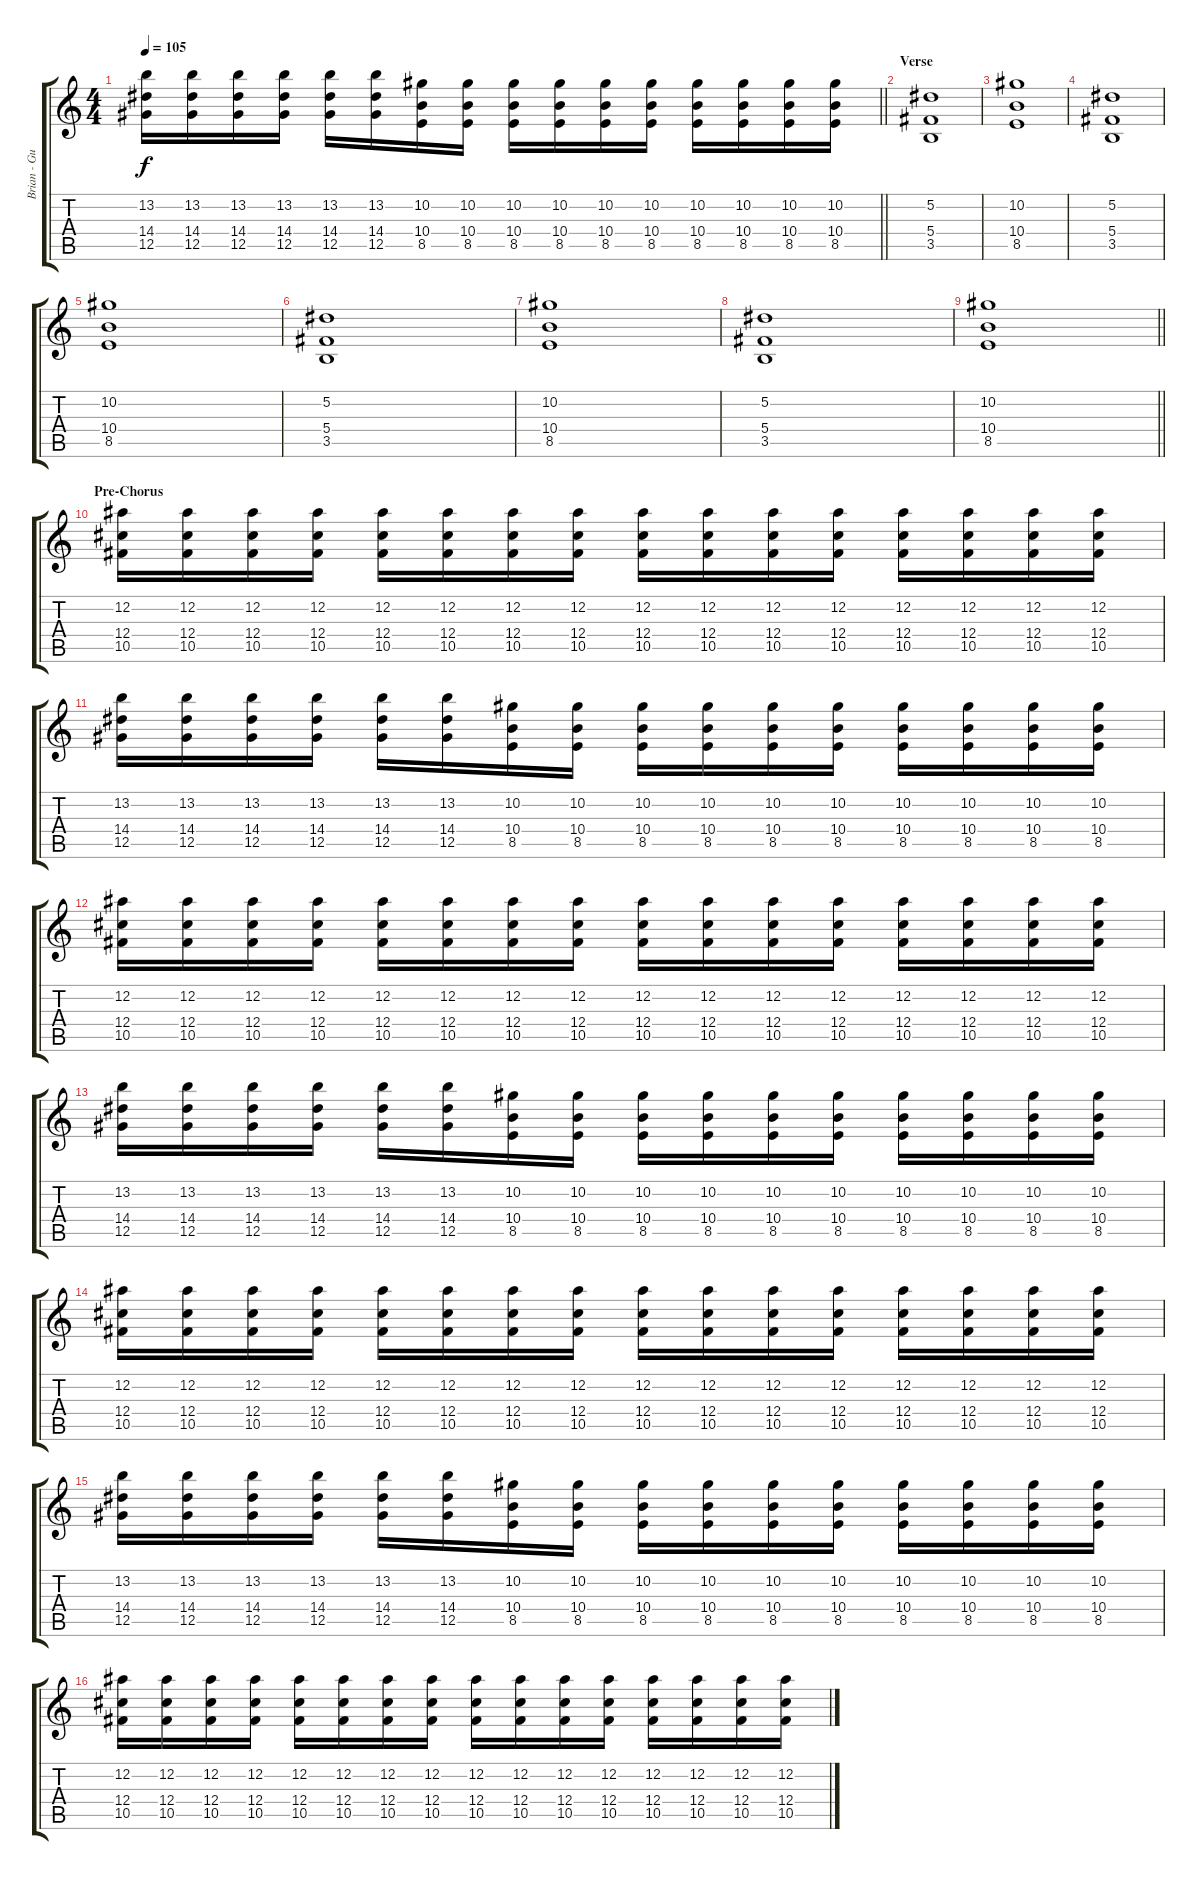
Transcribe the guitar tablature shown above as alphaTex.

\track ("Brian - Guitar Overdub" "Brian - Gu") {instrument electricguitarclean}
\staff {score tabs}
\tuning (Eb4 Bb3 Gb3 Db3 Ab2 Eb2) {hide}
\ts (4 4)
\tempo 105
\clef g2
\barLineRight lightlight
\ks c
(13.2 14.4 12.5).16{dy f} (13.2 14.4 12.5).16 (13.2 14.4 12.5).16 (13.2 14.4 12.5).16 (13.2 14.4 12.5).16 (13.2 14.4 12.5).16 (10.2 10.4 8.5).16 (10.2 10.4 8.5).16 (10.2 10.4 8.5).16 (10.2 10.4 8.5).16 (10.2 10.4 8.5).16 (10.2 10.4 8.5).16 (10.2 10.4 8.5).16 (10.2 10.4 8.5).16 (10.2 10.4 8.5).16 (10.2 10.4 8.5).16 |
\section ("" "Verse")
(5.2 5.4 3.5).1 |
(10.2 10.4 8.5).1 |
(5.2 5.4 3.5).1 |
(10.2 10.4 8.5).1 |
(5.2 5.4 3.5).1 |
(10.2 10.4 8.5).1 |
(5.2 5.4 3.5).1 |
\barLineRight lightlight
(10.2 10.4 8.5).1 |
\section ("" "Pre-Chorus")
(12.2 12.4 10.5).16 (12.2 12.4 10.5).16 (12.2 12.4 10.5).16 (12.2 12.4 10.5).16 (12.2 12.4 10.5).16 (12.2 12.4 10.5).16 (12.2 12.4 10.5).16 (12.2 12.4 10.5).16 (12.2 12.4 10.5).16 (12.2 12.4 10.5).16 (12.2 12.4 10.5).16 (12.2 12.4 10.5).16 (12.2 12.4 10.5).16 (12.2 12.4 10.5).16 (12.2 12.4 10.5).16 (12.2 12.4 10.5).16 |
(13.2 14.4 12.5).16 (13.2 14.4 12.5).16 (13.2 14.4 12.5).16 (13.2 14.4 12.5).16 (13.2 14.4 12.5).16 (13.2 14.4 12.5).16 (10.2 10.4 8.5).16 (10.2 10.4 8.5).16 (10.2 10.4 8.5).16 (10.2 10.4 8.5).16 (10.2 10.4 8.5).16 (10.2 10.4 8.5).16 (10.2 10.4 8.5).16 (10.2 10.4 8.5).16 (10.2 10.4 8.5).16 (10.2 10.4 8.5).16 |
(12.2 12.4 10.5).16 (12.2 12.4 10.5).16 (12.2 12.4 10.5).16 (12.2 12.4 10.5).16 (12.2 12.4 10.5).16 (12.2 12.4 10.5).16 (12.2 12.4 10.5).16 (12.2 12.4 10.5).16 (12.2 12.4 10.5).16 (12.2 12.4 10.5).16 (12.2 12.4 10.5).16 (12.2 12.4 10.5).16 (12.2 12.4 10.5).16 (12.2 12.4 10.5).16 (12.2 12.4 10.5).16 (12.2 12.4 10.5).16 |
(13.2 14.4 12.5).16 (13.2 14.4 12.5).16 (13.2 14.4 12.5).16 (13.2 14.4 12.5).16 (13.2 14.4 12.5).16 (13.2 14.4 12.5).16 (10.2 10.4 8.5).16 (10.2 10.4 8.5).16 (10.2 10.4 8.5).16 (10.2 10.4 8.5).16 (10.2 10.4 8.5).16 (10.2 10.4 8.5).16 (10.2 10.4 8.5).16 (10.2 10.4 8.5).16 (10.2 10.4 8.5).16 (10.2 10.4 8.5).16 |
(12.2 12.4 10.5).16 (12.2 12.4 10.5).16 (12.2 12.4 10.5).16 (12.2 12.4 10.5).16 (12.2 12.4 10.5).16 (12.2 12.4 10.5).16 (12.2 12.4 10.5).16 (12.2 12.4 10.5).16 (12.2 12.4 10.5).16 (12.2 12.4 10.5).16 (12.2 12.4 10.5).16 (12.2 12.4 10.5).16 (12.2 12.4 10.5).16 (12.2 12.4 10.5).16 (12.2 12.4 10.5).16 (12.2 12.4 10.5).16 |
(13.2 14.4 12.5).16 (13.2 14.4 12.5).16 (13.2 14.4 12.5).16 (13.2 14.4 12.5).16 (13.2 14.4 12.5).16 (13.2 14.4 12.5).16 (10.2 10.4 8.5).16 (10.2 10.4 8.5).16 (10.2 10.4 8.5).16 (10.2 10.4 8.5).16 (10.2 10.4 8.5).16 (10.2 10.4 8.5).16 (10.2 10.4 8.5).16 (10.2 10.4 8.5).16 (10.2 10.4 8.5).16 (10.2 10.4 8.5).16 |
(12.2 12.4 10.5).16 (12.2 12.4 10.5).16 (12.2 12.4 10.5).16 (12.2 12.4 10.5).16 (12.2 12.4 10.5).16 (12.2 12.4 10.5).16 (12.2 12.4 10.5).16 (12.2 12.4 10.5).16 (12.2 12.4 10.5).16 (12.2 12.4 10.5).16 (12.2 12.4 10.5).16 (12.2 12.4 10.5).16 (12.2 12.4 10.5).16 (12.2 12.4 10.5).16 (12.2 12.4 10.5).16 (12.2 12.4 10.5).16
